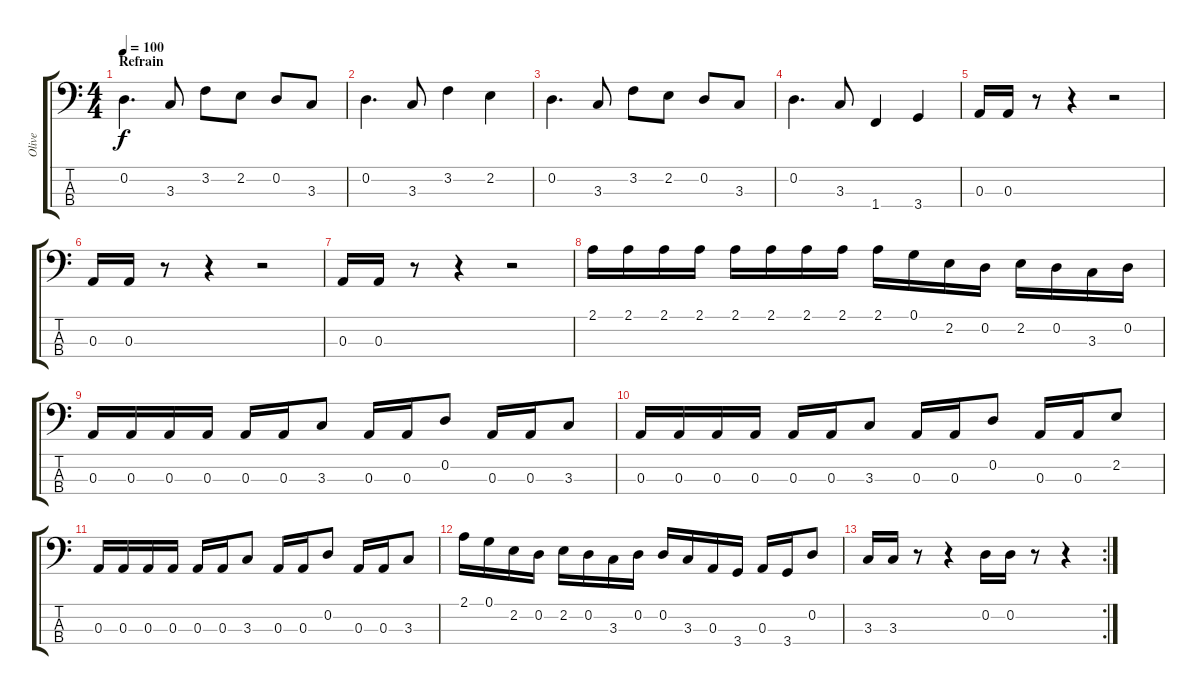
\track ("Olive" "Olive") {instrument electricbassfinger}
\staff {score tabs}
\tuning (G2 D2 A1 E1) {hide}
\ts (4 4)
\section ("" "Refrain")
\tempo 100
\clef f4
\ks c
0.2.4{d dy f} 3.3.8 3.2.8 2.2.8 0.2.8 3.3.8 |
0.2.4{d} 3.3.8 3.2.4 2.2.4 |
0.2.4{d} 3.3.8 3.2.8 2.2.8 0.2.8 3.3.8 |
0.2.4{d} 3.3.8 1.4.4 3.4.4 |
0.3.16 0.3.16 r.8 r.4 r.2 |
0.3.16 0.3.16 r.8 r.4 r.2 |
0.3.16 0.3.16 r.8 r.4 r.2 |
2.1.16 2.1.16 2.1.16 2.1.16 2.1.16 2.1.16 2.1.16 2.1.16 2.1.16 0.1.16 2.2.16 0.2.16 2.2.16 0.2.16 3.3.16 0.2.16 |
0.3.16 0.3.16 0.3.16 0.3.16 0.3.16 0.3.16 3.3.8 0.3.16 0.3.16 0.2.8 0.3.16 0.3.16 3.3.8 |
0.3.16 0.3.16 0.3.16 0.3.16 0.3.16 0.3.16 3.3.8 0.3.16 0.3.16 0.2.8 0.3.16 0.3.16 2.2.8 |
0.3.16 0.3.16 0.3.16 0.3.16 0.3.16 0.3.16 3.3.8 0.3.16 0.3.16 0.2.8 0.3.16 0.3.16 3.3.8 |
2.1.16 0.1.16 2.2.16 0.2.16 2.2.16 0.2.16 3.3.16 0.2.16 0.2.16 3.3.16 0.3.16 3.4.16 0.3.16 3.4.16 0.2.8 |
\rc 2
3.3.16 3.3.16 r.8 r.4 0.2.16 0.2.16 r.8 r.4
